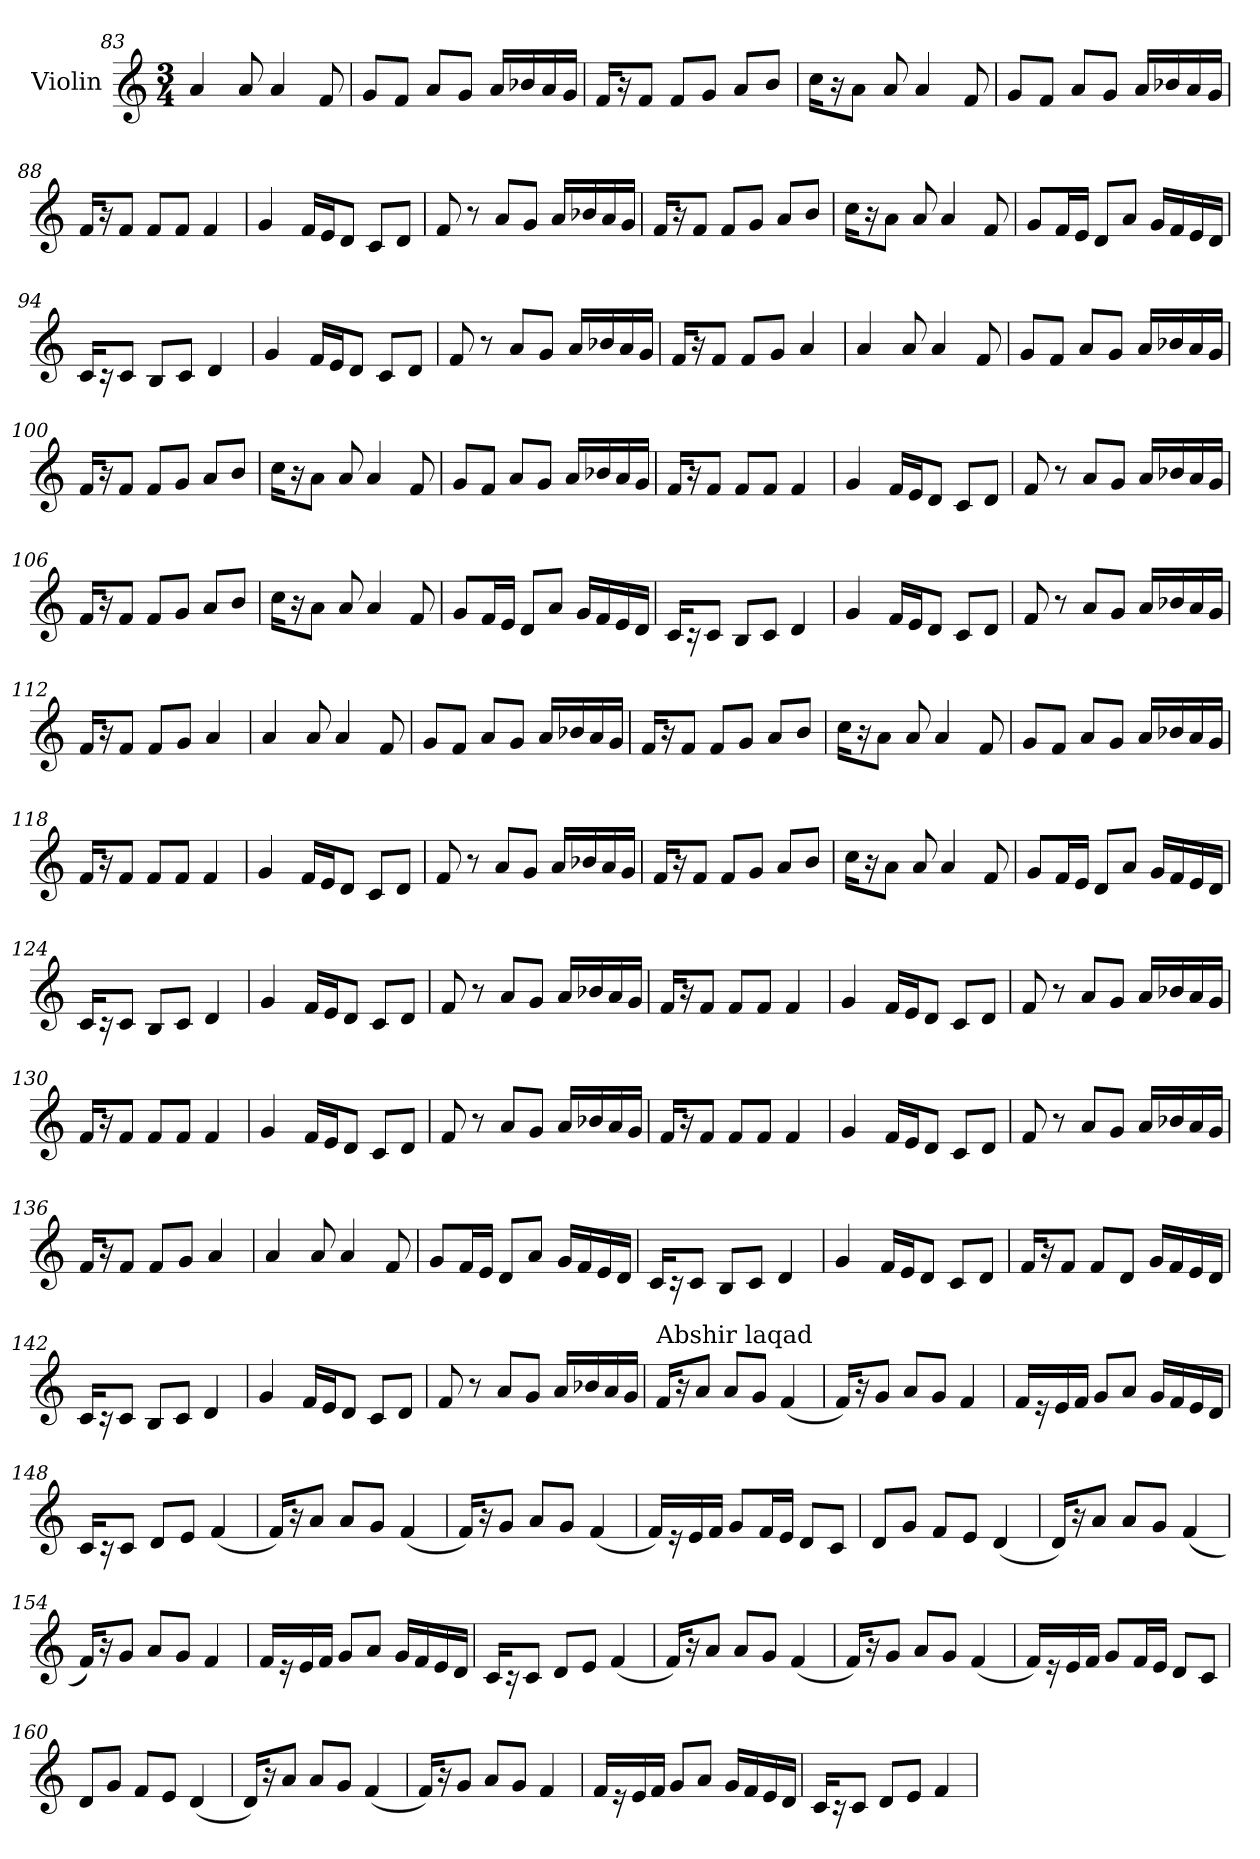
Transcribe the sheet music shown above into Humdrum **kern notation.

**kern
*part1
*staff1
*I"Violin
*clefG2
*k[]
*M3/4
=83
4a/
8a/
4a/
8f/
=84
8g/L
8f/J
8a/L
8g/J
16a/LL
16b-X/
16a/
16g/JJ
=85
16f/KL
16r
8f/J
8f/L
8g/J
8a/L
8b/J
!!LO:LB:g=z
=86
16cc\KL
16r
8a\J
8a/
4a/
8f/
=87
8g/L
8f/J
8a/L
8g/J
16a/LL
16b-X/
16a/
16g/JJ
=88
16f/KL
16r
8f/J
8f/L
8f/J
4f/
=89
4g/
16f/LL
16e/J
8d/J
8c/L
8d/J
=90
8f/
8r
8a/L
8g/J
16a/LL
16b-X/
16a/
16g/JJ
!!LO:LB:g=z
=91
16f/KL
16r
8f/J
8f/L
8g/J
8a/L
8b/J
=92
16cc\KL
16r
8a\J
8a/
4a/
8f/
=93
8g/L
16f/L
16e/JJ
8d/L
8a/J
16g/LL
16f/
16e/
16d/JJ
=94
16c/KL
16r
8c/J
8B/L
8c/J
4d/
=95
4g/
16f/LL
16e/J
8d/J
8c/L
8d/J
!!LO:LB:g=z
=96
8f/
8r
8a/L
8g/J
16a/LL
16b-X/
16a/
16g/JJ
=97
16f/KL
16r
8f/J
8f/L
8g/J
4a/
=98
4a/
8a/
4a/
8f/
=99
8g/L
8f/J
8a/L
8g/J
16a/LL
16b-X/
16a/
16g/JJ
=100
16f/KL
16r
8f/J
8f/L
8g/J
8a/L
8b/J
!!LO:LB:g=z
=101
16cc\KL
16r
8a\J
8a/
4a/
8f/
=102
8g/L
8f/J
8a/L
8g/J
16a/LL
16b-X/
16a/
16g/JJ
=103
16f/KL
16r
8f/J
8f/L
8f/J
4f/
=104
4g/
16f/LL
16e/J
8d/J
8c/L
8d/J
=105
8f/
8r
8a/L
8g/J
16a/LL
16b-X/
16a/
16g/JJ
!!LO:LB:g=z
=106
16f/KL
16r
8f/J
8f/L
8g/J
8a/L
8b/J
=107
16cc\KL
16r
8a\J
8a/
4a/
8f/
=108
8g/L
16f/L
16e/JJ
8d/L
8a/J
16g/LL
16f/
16e/
16d/JJ
=109
16c/KL
16r
8c/J
8B/L
8c/J
4d/
=110
4g/
16f/LL
16e/J
8d/J
8c/L
8d/J
!!LO:LB:g=z
=111
8f/
8r
8a/L
8g/J
16a/LL
16b-X/
16a/
16g/JJ
=112
16f/KL
16r
8f/J
8f/L
8g/J
4a/
=113
4a/
8a/
4a/
8f/
=114
8g/L
8f/J
8a/L
8g/J
16a/LL
16b-X/
16a/
16g/JJ
=115
16f/KL
16r
8f/J
8f/L
8g/J
8a/L
8b/J
!!LO:PB:g=z
=116
16cc\KL
16r
8a\J
8a/
4a/
8f/
=117
8g/L
8f/J
8a/L
8g/J
16a/LL
16b-X/
16a/
16g/JJ
=118
16f/KL
16r
8f/J
8f/L
8f/J
4f/
=119
4g/
16f/LL
16e/J
8d/J
8c/L
8d/J
=120
8f/
8r
8a/L
8g/J
16a/LL
16b-X/
16a/
16g/JJ
!!LO:LB:g=z
=121
16f/KL
16r
8f/J
8f/L
8g/J
8a/L
8b/J
=122
16cc\KL
16r
8a\J
8a/
4a/
8f/
=123
8g/L
16f/L
16e/JJ
8d/L
8a/J
16g/LL
16f/
16e/
16d/JJ
=124
16c/KL
16r
8c/J
8B/L
8c/J
4d/
=125
4g/
16f/LL
16e/J
8d/J
8c/L
8d/J
!!LO:LB:g=z
=126
8f/
8r
8a/L
8g/J
16a/LL
16b-X/
16a/
16g/JJ
=127
16f/KL
16r
8f/J
8f/L
8f/J
4f/
=128
4g/
16f/LL
16e/J
8d/J
8c/L
8d/J
=129
8f/
8r
8a/L
8g/J
16a/LL
16b-X/
16a/
16g/JJ
=130
16f/KL
16r
8f/J
8f/L
8f/J
4f/
!!LO:LB:g=z
=131
4g/
16f/LL
16e/J
8d/J
8c/L
8d/J
=132
8f/
8r
8a/L
8g/J
16a/LL
16b-X/
16a/
16g/JJ
=133
16f/KL
16r
8f/J
8f/L
8f/J
4f/
=134
4g/
16f/LL
16e/J
8d/J
8c/L
8d/J
=135
8f/
8r
8a/L
8g/J
16a/LL
16b-X/
16a/
16g/JJ
!!LO:LB:g=z
=136
16f/KL
16r
8f/J
8f/L
8g/J
4a/
=137
4a/
8a/
4a/
8f/
=138
8g/L
16f/L
16e/JJ
8d/L
8a/J
16g/LL
16f/
16e/
16d/JJ
=139
16c/KL
16r
8c/J
8B/L
8c/J
4d/
=140
4g/
16f/LL
16e/J
8d/J
8c/L
8d/J
!!LO:LB:g=z
=141
16f/KL
16r
8f/J
8f/L
8d/J
16g/LL
16f/
16e/
16d/JJ
=142
16c/KL
16r
8c/J
8B/L
8c/J
4d/
=143
4g/
16f/LL
16e/J
8d/J
8c/L
8d/J
=144
8f/
8r
8a/L
8g/J
16a/LL
16b-X/
16a/
16g/JJ
=145
!LO:TX:a:t=Abshir laqad
16f/KL
16r
8a/J
8a/L
8g/J
(<4f/
!!LO:LB:g=z
=146
16f/KL)
16r
8g/J
8a/L
8g/J
4f/
=147
16f/LL
16r
16e/
16f/JJ
8g/L
8a/J
16g/LL
16f/
16e/
16d/JJ
=148
16c/KL
16r
8c/J
8d/L
8e/J
(<4f/
=149
16f/KL)
16r
8a/J
8a/L
8g/J
(<4f/
=150
16f/KL)
16r
8g/J
8a/L
8g/J
(<4f/
!!LO:LB:g=z
=151
16f/LL)
16r
16e/
16f/JJ
8g/L
16f/L
16e/JJ
8d/L
8c/J
=152
8d/L
8g/J
8f/L
8e/J
(<4d/
=153
16d/KL)
16r
8a/J
8a/L
8g/J
(<4f/
=154
16f/KL)
16r
8g/J
8a/L
8g/J
4f/
=155
16f/LL
16r
16e/
16f/JJ
8g/L
8a/J
16g/LL
16f/
16e/
16d/JJ
!!LO:PB:g=z
=156
16c/KL
16r
8c/J
8d/L
8e/J
(<4f/
=157
16f/KL)
16r
8a/J
8a/L
8g/J
(<4f/
=158
16f/KL)
16r
8g/J
8a/L
8g/J
(<4f/
=159
16f/LL)
16r
16e/
16f/JJ
8g/L
16f/L
16e/JJ
8d/L
8c/J
=160
8d/L
8g/J
8f/L
8e/J
(<4d/
=161
16d/KL)
16r
8a/J
8a/L
8g/J
(<4f/
!!LO:LB:g=z
=162
16f/KL)
16r
8g/J
8a/L
8g/J
4f/
=163
16f/LL
16r
16e/
16f/JJ
8g/L
8a/J
16g/LL
16f/
16e/
16d/JJ
=164
16c/KL
16r
8c/J
8d/L
8e/J
4f/
=
*-
